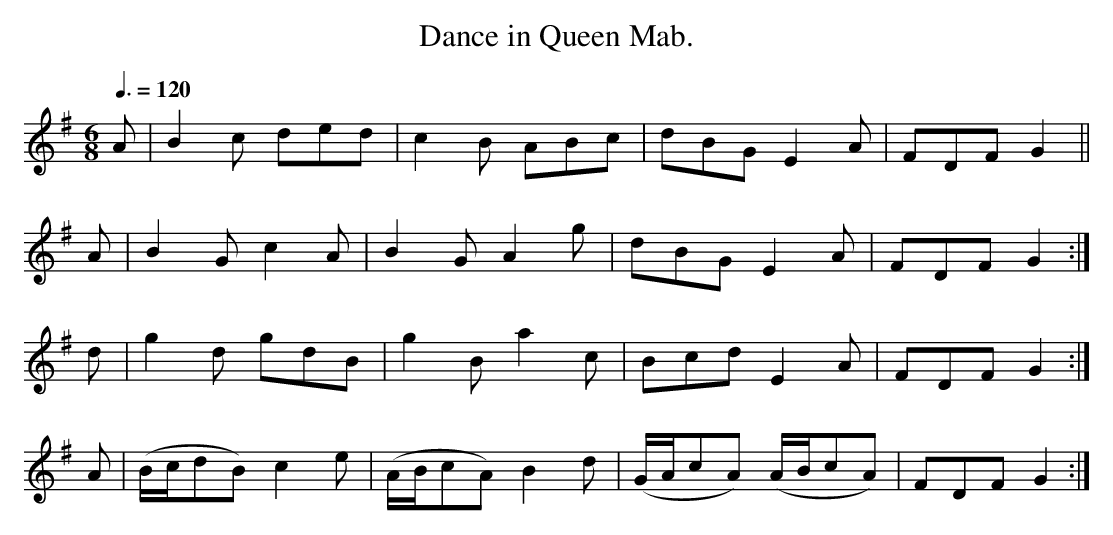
X:1
T:Dance in Queen Mab.
M:6/8
L:1/8
Q:3/8=120
K:G
A | B2c ded | c2B ABc | dBG E2A | FDF G2 ||
A | B2G c2A | B2G A2g | dBG E2A | FDF G2 :|
d | g2d gdB | g2B a2c | Bcd E2A | FDF G2 :|
A | (B/c/dB) c2e | (A/B/cA) B2d | (G/A/cA) (A/B/cA) | FDF G2 :|
